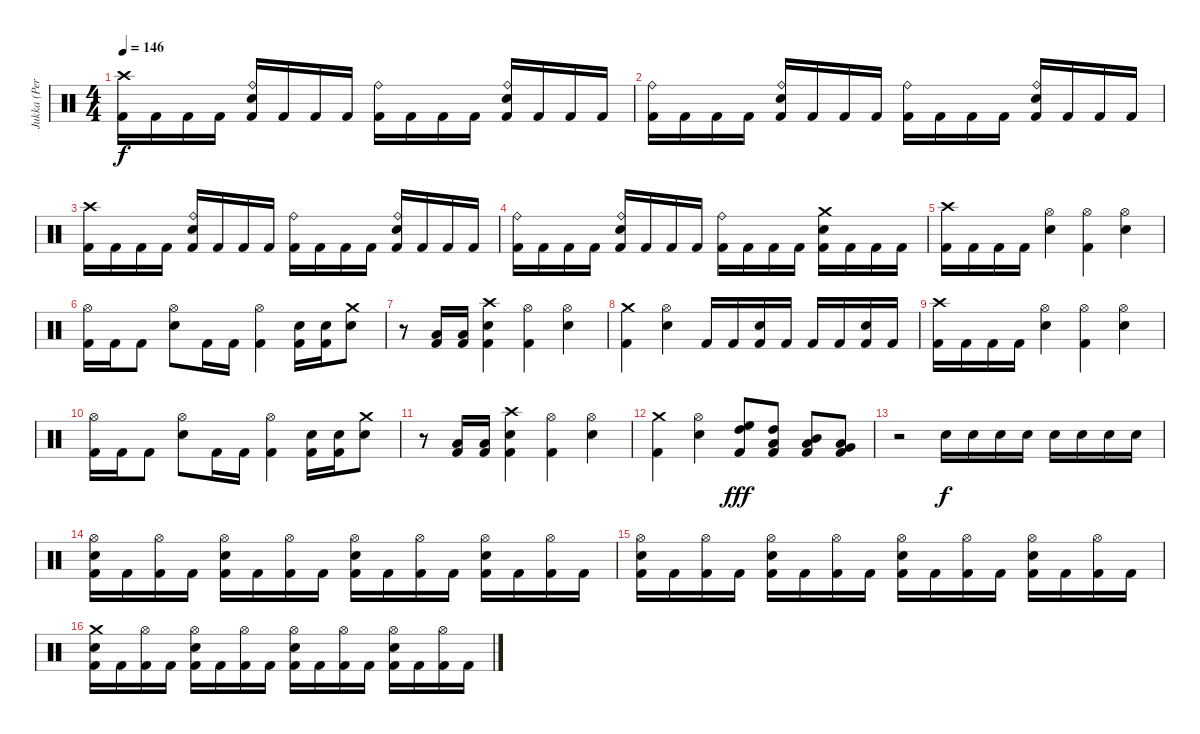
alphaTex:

\track ("Jukka (Percussion)" "Jukka (Per") {instrument percussion}
\staff {score}
\articulation defaults
\ts (4 4)
\tempo 146
\clef neutral
\ks c
("Crash high (hit)" "Kick (hit) 2").16{dy f} "Kick (hit) 2".16 "Kick (hit) 2".16 "Kick (hit) 2".16 ("Ride (bell)" "Snare (hit) 2" "Kick (hit) 2").16 "Kick (hit) 2".16 "Kick (hit) 2".16 "Kick (hit) 2".16 ("Ride (bell)" "Kick (hit) 2").16 "Kick (hit) 2".16 "Kick (hit) 2".16 "Kick (hit) 2".16 ("Ride (bell)" "Snare (hit) 2" "Kick (hit) 2").16 "Kick (hit) 2".16 "Kick (hit) 2".16 "Kick (hit) 2".16 |
("Ride (bell)" "Kick (hit) 2").16 "Kick (hit) 2".16 "Kick (hit) 2".16 "Kick (hit) 2".16 ("Ride (bell)" "Snare (hit) 2" "Kick (hit) 2").16 "Kick (hit) 2".16 "Kick (hit) 2".16 "Kick (hit) 2".16 ("Ride (bell)" "Kick (hit) 2").16 "Kick (hit) 2".16 "Kick (hit) 2".16 "Kick (hit) 2".16 ("Ride (bell)" "Snare (hit) 2" "Kick (hit) 2").16 "Kick (hit) 2".16 "Kick (hit) 2".16 "Kick (hit) 2".16 |
("Crash high (hit)" "Kick (hit) 2").16 "Kick (hit) 2".16 "Kick (hit) 2".16 "Kick (hit) 2".16 ("Ride (bell)" "Snare (hit) 2" "Kick (hit) 2").16 "Kick (hit) 2".16 "Kick (hit) 2".16 "Kick (hit) 2".16 ("Ride (bell)" "Kick (hit) 2").16 "Kick (hit) 2".16 "Kick (hit) 2".16 "Kick (hit) 2".16 ("Ride (bell)" "Snare (hit) 2" "Kick (hit) 2").16 "Kick (hit) 2".16 "Kick (hit) 2".16 "Kick (hit) 2".16 |
("Ride (bell)" "Kick (hit) 2").16 "Kick (hit) 2".16 "Kick (hit) 2".16 "Kick (hit) 2".16 ("Ride (bell)" "Snare (hit) 2" "Kick (hit) 2").16 "Kick (hit) 2".16 "Kick (hit) 2".16 "Kick (hit) 2".16 ("Ride (bell)" "Kick (hit) 2").16 "Kick (hit) 2".16 "Kick (hit) 2".16 "Kick (hit) 2".16 ("Crash medium (hit)" "Snare (hit) 2" "Kick (hit) 2").16 "Kick (hit) 2".16 "Kick (hit) 2".16 "Kick (hit) 2".16 |
("Crash high (hit)" "Kick (hit) 2").16 "Kick (hit) 2".16 "Kick (hit) 2".16 "Kick (hit) 2".16 ("Hi-Hat (open)" "Snare (hit) 2").4 ("Hi-Hat (open)" "Kick (hit) 2").4 ("Hi-Hat (open)" "Snare (hit) 2").4 |
("Hi-Hat (open)" "Kick (hit) 2").16 "Kick (hit) 2".16 "Kick (hit) 2".8 ("Hi-Hat (open)" "Snare (hit) 2").8 "Kick (hit) 2".16 "Kick (hit) 2".16 ("Hi-Hat (open)" "Kick (hit) 2").4 ("Snare (hit) 2" "Kick (hit) 2").16 ("Snare (hit) 2" "Kick (hit) 2").16 ("Crash medium (hit)" "Snare (hit) 2").8 |
r.8 ("Low Tom (hit)" "Kick (hit) 2").16 ("Low Tom (hit)" "Kick (hit) 2").16 ("Crash high (hit)" "Snare (hit) 2" "Kick (hit) 2").4 ("Hi-Hat (open)" "Kick (hit) 2").4 ("Hi-Hat (open)" "Snare (hit) 2").4 |
("Crash medium (hit)" "Kick (hit) 2").4 ("Hi-Hat (open)" "Snare (hit) 2").4 "Kick (hit) 2".16 "Kick (hit) 2".16 ("Electric Snare (hit)" "Kick (hit) 2").16 "Kick (hit) 2".16 "Kick (hit) 2".16 "Kick (hit) 2".16 ("Electric Snare (hit)" "Kick (hit) 2").16 "Kick (hit) 2".16 |
("Crash high (hit)" "Kick (hit) 2").16 "Kick (hit) 2".16 "Kick (hit) 2".16 "Kick (hit) 2".16 ("Hi-Hat (open)" "Snare (hit) 2").4 ("Hi-Hat (open)" "Kick (hit) 2").4 ("Hi-Hat (open)" "Snare (hit) 2").4 |
("Hi-Hat (open)" "Kick (hit) 2").16 "Kick (hit) 2".16 "Kick (hit) 2".8 ("Hi-Hat (open)" "Snare (hit) 2").8 "Kick (hit) 2".16 "Kick (hit) 2".16 ("Hi-Hat (open)" "Kick (hit) 2").4 ("Snare (hit) 2" "Kick (hit) 2").16 ("Snare (hit) 2" "Kick (hit) 2").16 ("Crash medium (hit)" "Snare (hit) 2").8 |
r.8 ("Low Tom (hit)" "Kick (hit) 2").16 ("Low Tom (hit)" "Kick (hit) 2").16 ("Crash high (hit)" "Snare (hit) 2" "Kick (hit) 2").4 ("Hi-Hat (open)" "Kick (hit) 2").4 ("Hi-Hat (open)" "Snare (hit) 2").4 |
("Crash medium (hit)" "Kick (hit) 2").4 ("Hi-Hat (open)" "Snare (hit) 2").4 ("High Floor Tom (hit)" "High Tom (hit)" "Kick (hit) 2").8{dy fff} ("High Tom (hit)" "Low Tom (hit)" "Kick (hit) 2").8 ("Mid Tom (hit)" "Low Tom (hit)" "Kick (hit) 2").8 ("Very Low Tom (hit)" "Low Floor Tom (hit)" "Kick (hit) 2").8 |
r.2 "Electric Snare (hit)".16{dy f} "Electric Snare (hit)".16 "Electric Snare (hit)".16 "Electric Snare (hit)".16 "Electric Snare (hit)".16 "Electric Snare (hit)".16 "Electric Snare (hit)".16 "Electric Snare (hit)".16 |
("Hi-Hat (open)" "Snare (hit) 2" "Kick (hit) 2").16 "Kick (hit) 2".16 ("Hi-Hat (open)" "Kick (hit) 2").16 "Kick (hit) 2".16 ("Hi-Hat (open)" "Snare (hit) 2" "Kick (hit) 2").16 "Kick (hit) 2".16 ("Hi-Hat (open)" "Kick (hit) 2").16 "Kick (hit) 2".16 ("Hi-Hat (open)" "Snare (hit) 2" "Kick (hit) 2").16 "Kick (hit) 2".16 ("Hi-Hat (open)" "Kick (hit) 2").16 "Kick (hit) 2".16 ("Hi-Hat (open)" "Snare (hit) 2" "Kick (hit) 2").16 "Kick (hit) 2".16 ("Hi-Hat (open)" "Kick (hit) 2").16 "Kick (hit) 2".16 |
("Hi-Hat (open)" "Snare (hit) 2" "Kick (hit) 2").16 "Kick (hit) 2".16 ("Hi-Hat (open)" "Kick (hit) 2").16 "Kick (hit) 2".16 ("Hi-Hat (open)" "Snare (hit) 2" "Kick (hit) 2").16 "Kick (hit) 2".16 ("Hi-Hat (open)" "Kick (hit) 2").16 "Kick (hit) 2".16 ("Hi-Hat (open)" "Snare (hit) 2" "Kick (hit) 2").16 "Kick (hit) 2".16 ("Hi-Hat (open)" "Kick (hit) 2").16 "Kick (hit) 2".16 ("Hi-Hat (open)" "Snare (hit) 2" "Kick (hit) 2").16 "Kick (hit) 2".16 ("Hi-Hat (open)" "Kick (hit) 2").16 "Kick (hit) 2".16 |
("Crash medium (hit)" "Snare (hit) 2" "Kick (hit) 2").16 "Kick (hit) 2".16 ("Hi-Hat (open)" "Kick (hit) 2").16 "Kick (hit) 2".16 ("Hi-Hat (open)" "Snare (hit) 2" "Kick (hit) 2").16 "Kick (hit) 2".16 ("Hi-Hat (open)" "Kick (hit) 2").16 "Kick (hit) 2".16 ("Hi-Hat (open)" "Snare (hit) 2" "Kick (hit) 2").16 "Kick (hit) 2".16 ("Hi-Hat (open)" "Kick (hit) 2").16 "Kick (hit) 2".16 ("Hi-Hat (open)" "Snare (hit) 2" "Kick (hit) 2").16 "Kick (hit) 2".16 ("Hi-Hat (open)" "Kick (hit) 2").16 "Kick (hit) 2".16
